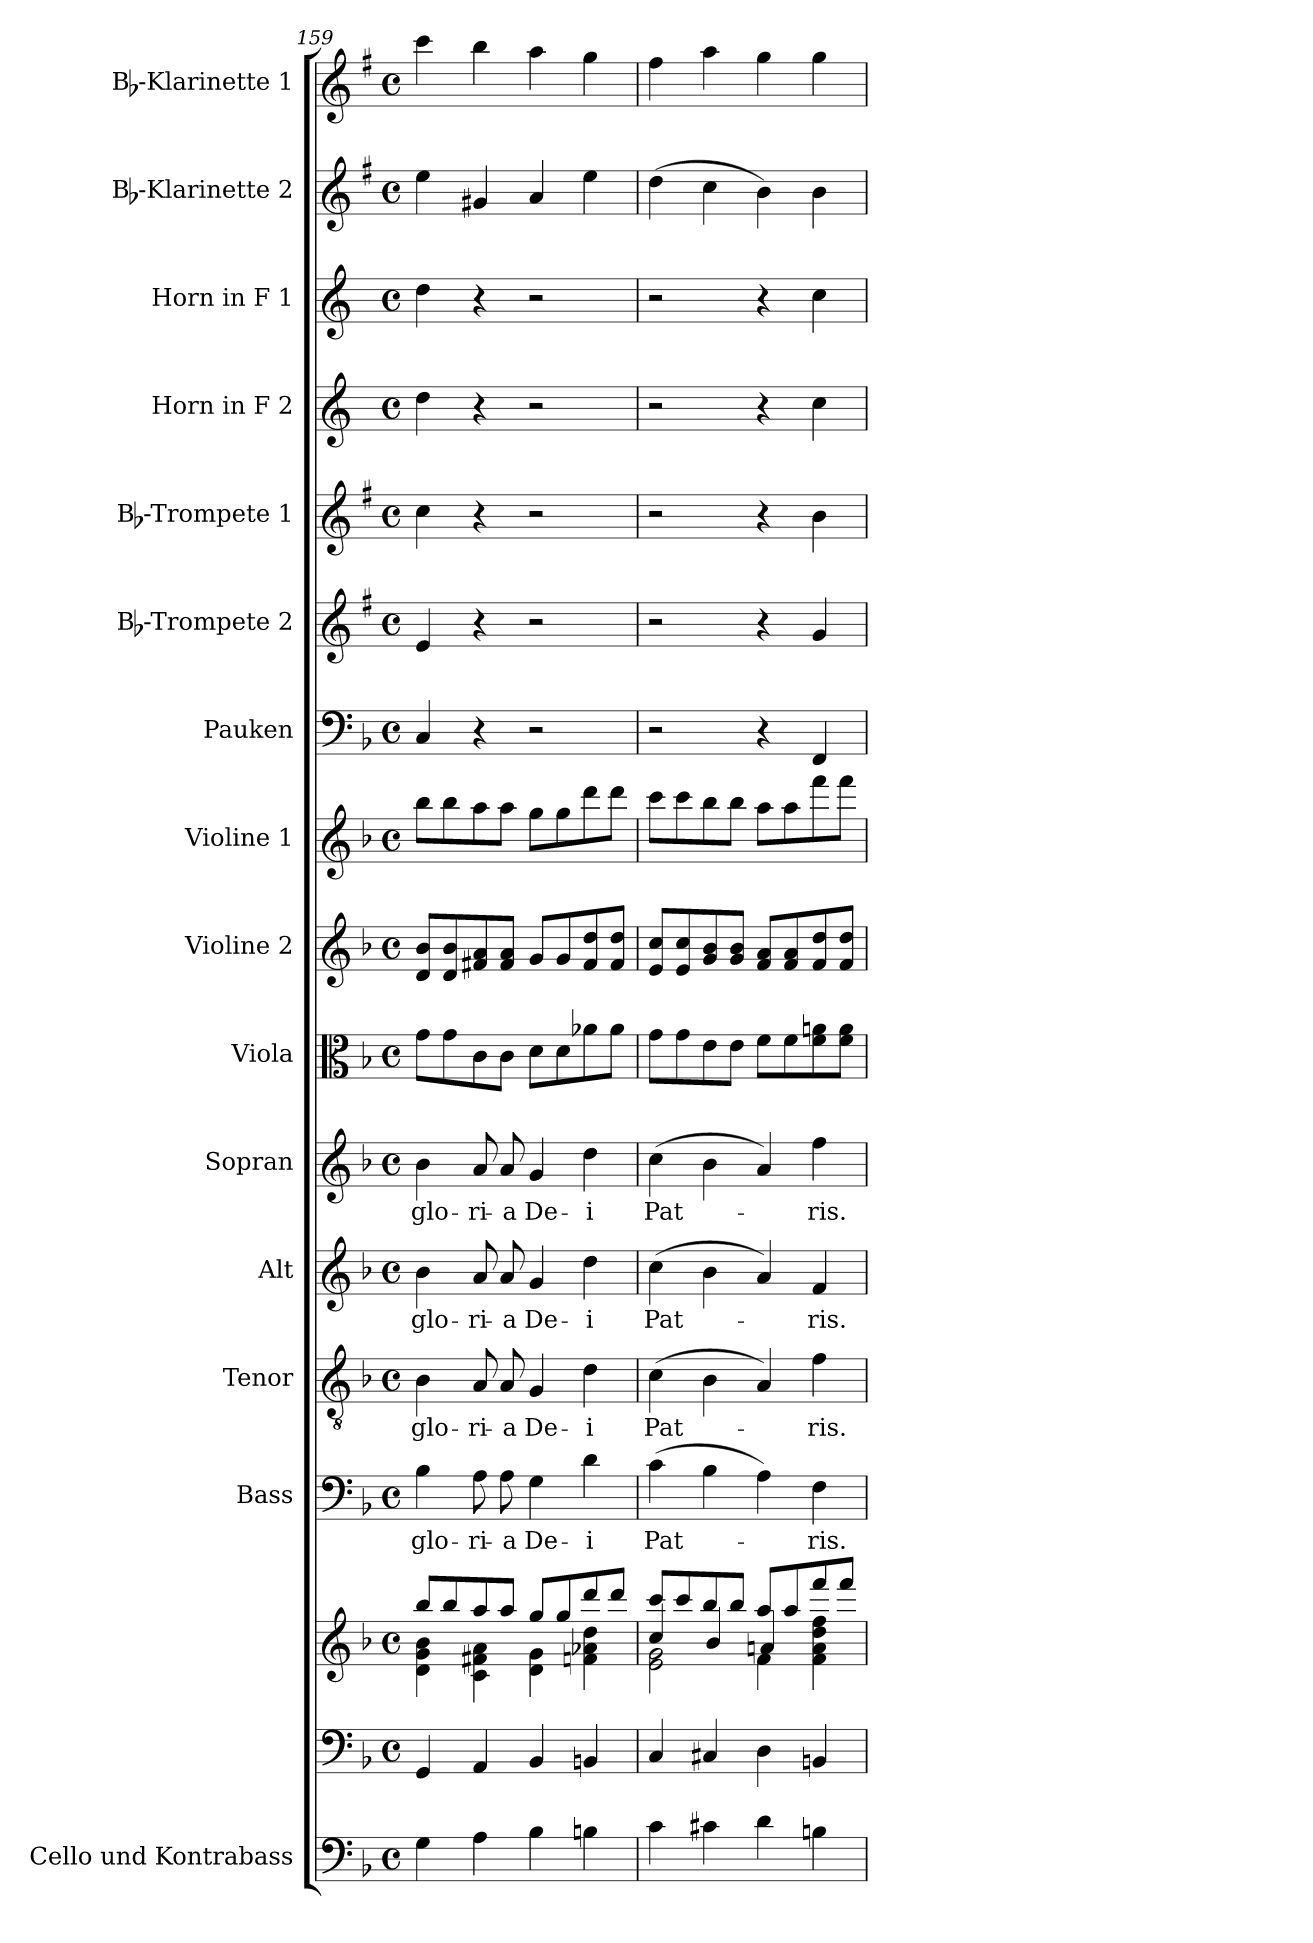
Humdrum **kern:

**kern	**kern	**kern	**kern	**text	**kern	**text	**kern	**text	**kern	**text	**kern	**kern	**kern	**kern	**kern	**kern	**kern	**kern	**kern	**kern
*part16	*part15	*part15	*part14	*part14	*part13	*part13	*part12	*part12	*part11	*part11	*part10	*part9	*part8	*part7	*part6	*part5	*part4	*part3	*part2	*part1
*staff17	*staff16	*staff15	*staff14	*staff14	*staff13	*staff13	*staff12	*staff12	*staff11	*staff11	*staff10	*staff9	*staff8	*staff7	*staff6	*staff5	*staff4	*staff3	*staff2	*staff1
*I"Cello und Kontrabass	*	*	*I"Bass	*	*I"Tenor	*	*I"Alt	*	*I"Sopran	*	*I"Viola	*I"Violine 2	*I"Violine 1	*I"Pauken	*I"Bb-Trompete 2	*I"Bb-Trompete 1	*I"Horn in F 2	*I"Horn in F 1	*I"Bb-Klarinette 2	*I"Bb-Klarinette 1
*I'Kb.	*	*	*I'B.	*	*I'T.	*	*I'A.	*	*I'S.	*	*I'Vla.	*I'Vl. 2	*I'Vl. 1	*I'Pk.	*I'Bb Trp. 2	*I'Bb Trp. 1	*	*	*I'Bb Kl. 2	*I'Bb Kl. 1
*clefF4	*clefF4	*clefG2	*clefF4	*	*clefGv2	*	*clefG2	*	*clefG2	*	*clefC3	*clefG2	*clefG2	*clefF4	*clefG2	*clefG2	*clefG2	*clefG2	*clefG2	*clefG2
*ITrd7c12	*	*	*	*	*	*	*	*	*	*	*	*	*	*	*ITrd1c2	*ITrd1c2	*ITrd4c7	*ITrd4c7	*ITrd1c2	*ITrd1c2
*k[b-]	*k[b-]	*k[b-]	*k[b-]	*	*k[b-]	*	*k[b-]	*	*k[b-]	*	*k[b-]	*k[b-]	*k[b-]	*k[b-]	*k[b-]	*k[b-]	*k[b-]	*k[b-]	*k[b-]	*k[b-]
*F:	*F:	*F:	*F:	*	*F:	*	*F:	*	*F:	*	*F:	*F:	*F:	*F:	*F:	*F:	*F:	*F:	*F:	*F:
*M4/4	*M4/4	*M4/4	*M4/4	*	*M4/4	*	*M4/4	*	*M4/4	*	*M4/4	*M4/4	*M4/4	*M4/4	*M4/4	*M4/4	*M4/4	*M4/4	*M4/4	*M4/4
*met(c)	*met(c)	*met(c)	*met(c)	*	*met(c)	*	*met(c)	*	*met(c)	*	*met(c)	*met(c)	*met(c)	*met(c)	*met(c)	*met(c)	*met(c)	*met(c)	*met(c)	*met(c)
=159	=159	=159	=159	=159	=159	=159	=159	=159	=159	=159	=159	=159	=159	=159	=159	=159	=159	=159	=159	=159
*	*	*^	*	*	*	*	*	*	*	*	*	*	*	*	*	*	*	*	*	*
!	!	!	!	!	!LO:LY:b	!	!LO:LY:b	!	!LO:LY:b	!	!LO:LY:b	!	!	!	!	!	!	!	!	!	!
4GG\	4GG/	8bb-!/L	4d\ 4g\ 4b-\	4B-\	glo-	4B-\	glo-	4b-\	glo-	4b-\	glo-	8g\L	8d/ 8b-/L	8bb-\L	4C/	4d/	4b-\	4g\	4g\	4dd\	4bb-\
.	.	8bb-!/	.	.	.	.	.	.	.	.	.	8g\	8d/ 8b-/	8bb-\	.	.	.	.	.	.	.
!	!	!	!	!	!LO:LY:b	!	!LO:LY:b	!	!LO:LY:b	!	!LO:LY:b	!	!	!	!	!	!	!	!	!	!
4AA\	4AA/	8aa!/	4c\ 4f#X\ 4a\	8A\	-ri-	8A/	-ri-	8a/	-ri-	8a/	-ri-	8c\	8f#X/ 8a/	8aa\	4r	4r	4r	4r	4r	4f#X/	4aa\
!	!	!	!	!	!LO:LY:b	!	!LO:LY:b	!	!LO:LY:b	!	!LO:LY:b	!	!	!	!	!	!	!	!	!	!
.	.	8aa!/J	.	8A\	-a	8A/	-a	8a/	-a	8a/	-a	8c\J	8f#/ 8a/J	8aa\J	.	.	.	.	.	.	.
!	!	!	!	!	!LO:LY:b	!	!LO:LY:b	!	!LO:LY:b	!	!LO:LY:b	!	!	!	!	!	!	!	!	!	!
4BB-\	4BB-/	8gg!/L	4d\ 4g\	4G\	De-	4G/	De-	4g/	De-	4g/	De-	8d\L	8g/L	8gg\L	2r	2r	2r	2r	2r	4g/	4gg\
.	.	8gg!/	.	.	.	.	.	.	.	.	.	8d\	8g/	8gg\	.	.	.	.	.	.	.
!	!	!	!	!	!LO:LY:b	!	!LO:LY:b	!	!LO:LY:b	!	!LO:LY:b	!	!	!	!	!	!	!	!	!	!
4BBn\	4BBn/	8ddd!/	4fn\ 4a-X\ 4dd\	4d\	-i	4d\	-i	4dd\	-i	4dd\	-i	8a-X\	8f#/ 8dd/	8ddd\	.	.	.	.	.	4dd\	4ff\
.	.	8ddd!/J	.	.	.	.	.	.	.	.	.	8a-\J	8f#/ 8dd/J	8ddd\J	.	.	.	.	.	.	.
=160	=160	=160	=160	=160	=160	=160	=160	=160	=160	=160	=160	=160	=160	=160	=160	=160	=160	=160	=160	=160	=160
*	*	*	*^	*	*	*	*	*	*	*	*	*	*	*	*	*	*	*	*	*	*
!	!	!	!	!	!	!LO:LY:b	!	!LO:LY:b	!	!LO:LY:b	!	!LO:LY:b	!	!	!	!	!	!	!	!	!	!
4C\	4C/	8ccc!/L	4cc/	2e\ 2g\	(>4c\	Pat-	(>4c\	Pat-	(>4cc\	Pat-	(>4cc\	Pat-	8g\L	8e/ 8cc/L	8ccc\L	2r	2r	2r	2r	2r	(>4cc\	4ee\
.	.	8ccc!/	.	.	.	.	.	.	.	.	.	.	8g\	8e/ 8cc/	8ccc\	.	.	.	.	.	.	.
4C#X\	4C#X/	8bb-!/	4b-/	.	4B-\	.	4B-\	.	4b-\	.	4b-\	.	8e\	8g/ 8b-/	8bb-\	.	.	.	.	.	4b-\	4gg\
.	.	8bb-!/J	.	.	.	.	.	.	.	.	.	.	8e\J	8g/ 8b-/J	8bb-\J	.	.	.	.	.	.	.
4D\	4D\	8aa!/L	4an/	4f\	4A\)	.	4A/)	.	4a/)	.	4a/)	.	8f\L	8f/ 8a/L	8aa\L	4r	4r	4r	4r	4r	4a\)	4ff\
.	.	8aa!/	.	.	.	.	.	.	.	.	.	.	8f\	8f/ 8a/	8aa\	.	.	.	.	.	.	.
!	!	!	!	!	!	!LO:LY:b	!	!LO:LY:b	!	!LO:LY:b	!	!LO:LY:b	!	!	!	!	!	!	!	!	!	!
4BBn\	4BBn/	8fff!/	4f\ 4a\ 4dd\ 4ff\	4ryy	4F\	-ris.	4f\	-ris.	4f/	-ris.	4ff\	-ris.	8f\ 8an\	8f/ 8dd/	8fff\	4FF/	4f/	4a\	4f\	4f\	4a\	4ff\
.	.	8fff!/J	.	.	.	.	.	.	.	.	.	.	8f\ 8a\J	8f/ 8dd/J	8fff\J	.	.	.	.	.	.	.
*	*	*v	*v	*v	*	*	*	*	*	*	*	*	*	*	*	*	*	*	*	*	*	*
=	=	=	=	=	=	=	=	=	=	=	=	=	=	=	=	=	=	=	=	=
*-	*-	*-	*-	*-	*-	*-	*-	*-	*-	*-	*-	*-	*-	*-	*-	*-	*-	*-	*-	*-
